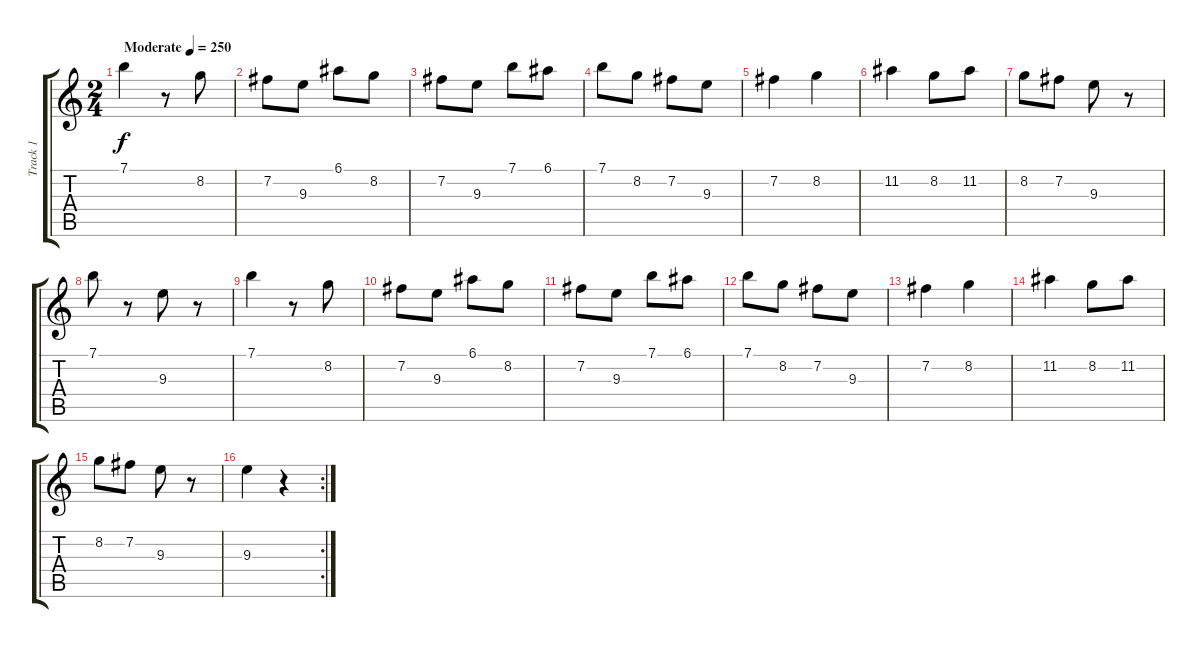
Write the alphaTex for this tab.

\track ("Track 1" "Track 1") {instrument overdrivenguitar}
\staff {score tabs}
\tuning (E4 B3 G3 D3 A2 E2) {hide}
\ts (2 4)
\tempo (250 "Moderate")
\clef g2
\ks c
7.1.4{dy f instrument overdrivenguitar} r.8 8.2.8 |
7.2.8 9.3.8 6.1.8 8.2.8 |
7.2.8 9.3.8 7.1.8 6.1.8 |
7.1.8 8.2.8 7.2.8 9.3.8 |
7.2.4 8.2.4 |
11.2.4 8.2.8 11.2.8 |
8.2.8 7.2.8 9.3.8 r.8 |
7.1.8 r.8 9.3.8 r.8 |
7.1.4 r.8 8.2.8 |
7.2.8 9.3.8 6.1.8 8.2.8 |
7.2.8 9.3.8 7.1.8 6.1.8 |
7.1.8 8.2.8 7.2.8 9.3.8 |
7.2.4 8.2.4 |
11.2.4 8.2.8 11.2.8 |
8.2.8 7.2.8 9.3.8 r.8 |
\rc 2
9.3.4 r.4
